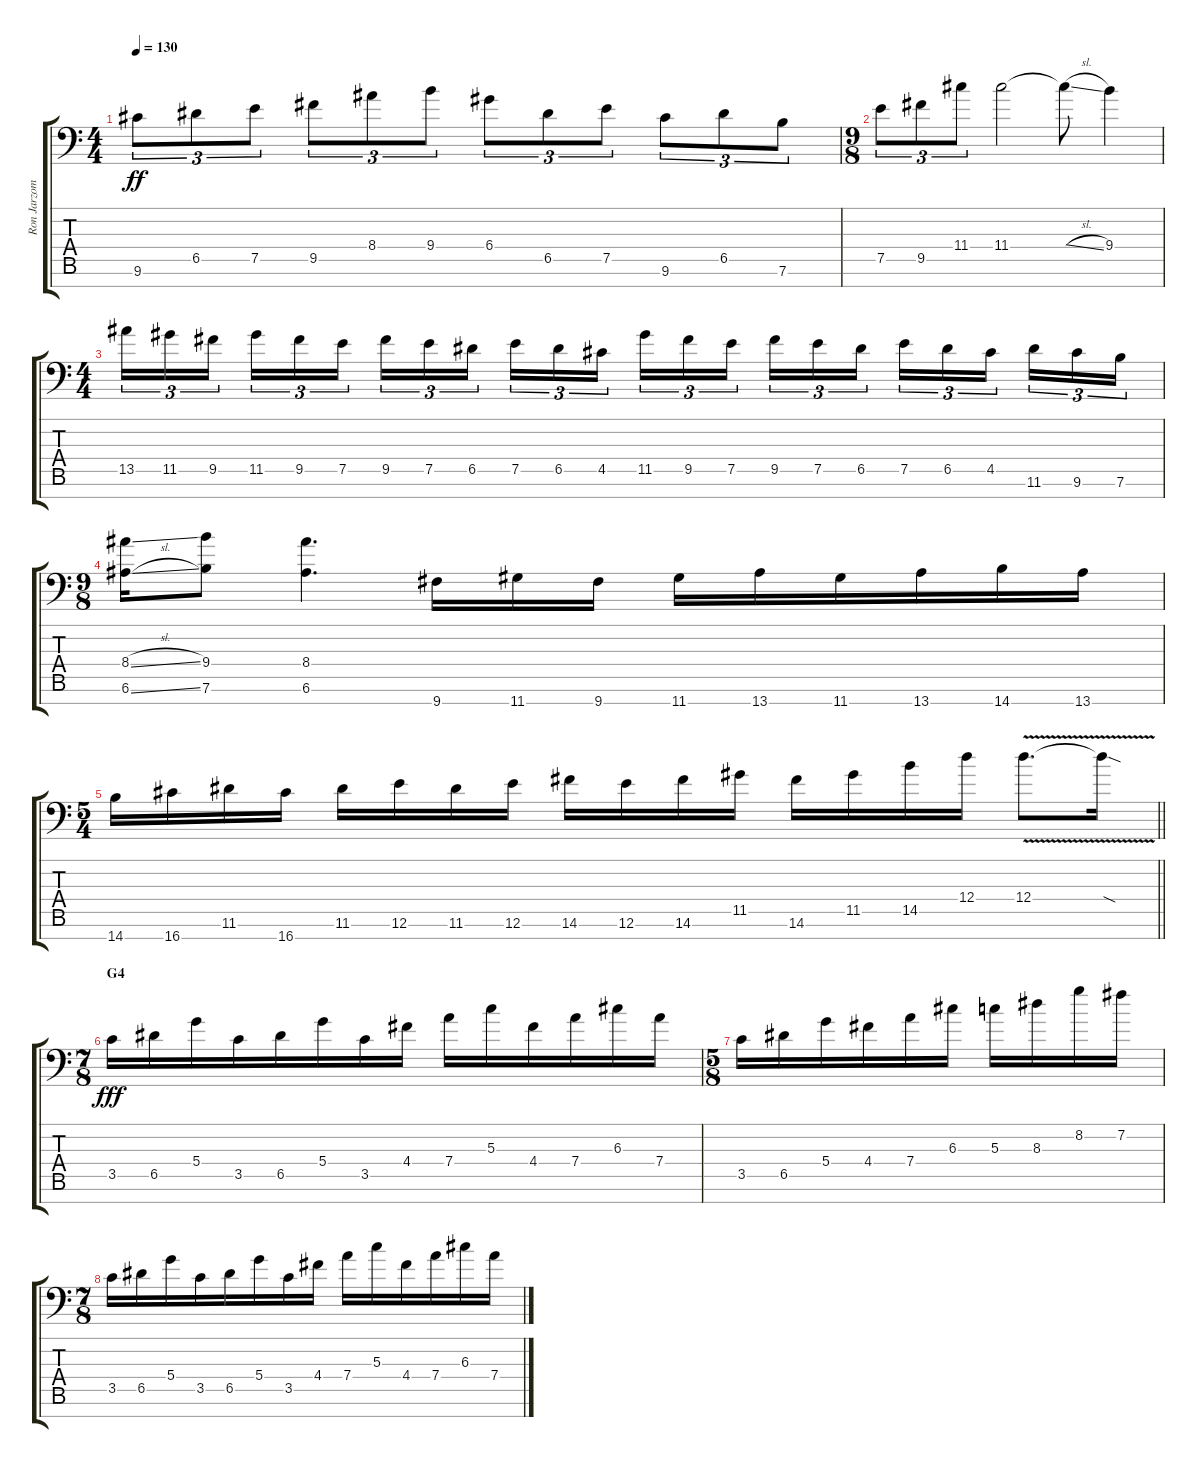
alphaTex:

\track ("Ron Jarzombek Lead 1" "Ron Jarzom") {instrument overdrivenguitar}
\staff {score tabs}
\tuning (E4 B3 G3 D3 A2 E2 A1) {hide}
\ts (4 4)
\tempo 130
\clef f4
\ks c
9.6.8{tu (3 2) dy ff} 6.5.8{tu (3 2)} 7.5.8{tu (3 2)} 9.5.8{tu (3 2)} 8.4.8{tu (3 2)} 9.4.8{tu (3 2)} 6.4.8{tu (3 2)} 6.5.8{tu (3 2)} 7.5.8{tu (3 2)} 9.6.8{tu (3 2)} 6.5.8{tu (3 2)} 7.6.8{tu (3 2)} |
\ts (9 8)
7.5.8{tu (3 2)} 9.5.8{tu (3 2)} 11.4.8{tu (3 2)} 11.4.2 11.4{sl t}.8 9.4.4 |
\ts (4 4)
13.5.16{tu (3 2)} 11.5.16{tu (3 2)} 9.5.16{tu (3 2) beam splitsecondary} 11.5.16{tu (3 2)} 9.5.16{tu (3 2)} 7.5.16{tu (3 2)} 9.5.16{tu (3 2)} 7.5.16{tu (3 2)} 6.5.16{tu (3 2) beam splitsecondary} 7.5.16{tu (3 2)} 6.5.16{tu (3 2)} 4.5.16{tu (3 2)} 11.5.16{tu (3 2)} 9.5.16{tu (3 2)} 7.5.16{tu (3 2) beam splitsecondary} 9.5.16{tu (3 2)} 7.5.16{tu (3 2)} 6.5.16{tu (3 2)} 7.5.16{tu (3 2)} 6.5.16{tu (3 2)} 4.5.16{tu (3 2) beam splitsecondary} 11.6.16{tu (3 2)} 9.6.16{tu (3 2)} 7.6.16{tu (3 2)} |
\ts (9 8)
(8.4{sl} 6.6{sl}).16 (9.4 7.6).8 (8.4 6.6).4{d} 9.7.16 11.7.16 9.7.16 11.7.16 13.7.16 11.7.16 13.7.16 14.7.16 13.7.16 |
\ts (5 4)
\barLineRight lightlight
14.7.16 16.7.16 11.6.16 16.7.16 11.6.16 12.6.16 11.6.16 12.6.16 14.6.16 12.6.16 14.6.16 11.5.16 14.6.16 11.5.16 14.5.16 12.4.16 12.4{v}.8{d} 12.4{sod t}.16 |
\ts (7 8)
\section ("" "G4")
3.5.16{dy fff balance 0} 6.5.16 5.4.16 3.5.16 6.5.16 5.4.16 3.5.16 4.4.16 7.4.16 5.3.16 4.4.16 7.4.16 6.3.16 7.4.16 |
\ts (5 8)
3.5.16 6.5.16 5.4.16 4.4.16 7.4.16 6.3.16 5.3.16 8.3.16 8.2.16 7.2.16 |
\ts (7 8)
3.5.16 6.5.16 5.4.16 3.5.16 6.5.16 5.4.16 3.5.16 4.4.16 7.4.16 5.3.16 4.4.16 7.4.16 6.3.16 7.4.16
